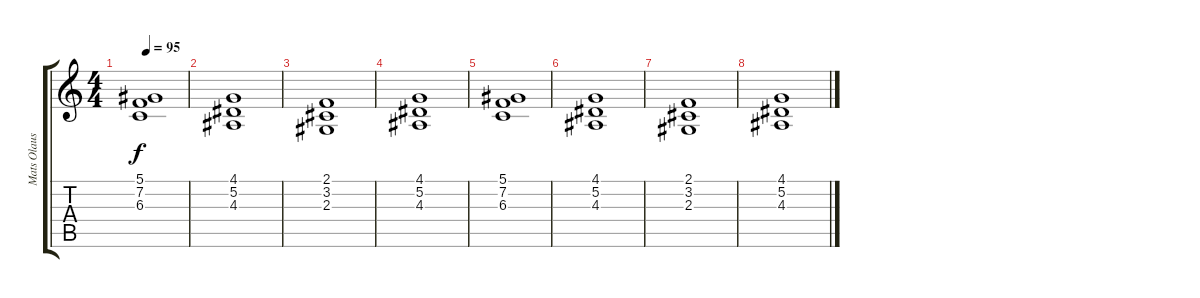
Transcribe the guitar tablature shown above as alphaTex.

\track ("Mats Olausson" "Mats Olaus") {instrument stringensemble1}
\staff {score tabs}
\tuning (Eb4 Bb3 Gb3 Db3 Ab2 Eb2) {hide}
\ts (4 4)
\tempo 95
\clef g2
\ks c
(5.1 7.2 6.3).1{dy f} |
(4.1 5.2 4.3).1 |
(2.1 3.2 2.3).1 |
(4.1 5.2 4.3).1 |
(5.1 7.2 6.3).1 |
(4.1 5.2 4.3).1 |
(2.1 3.2 2.3).1 |
(4.1 5.2 4.3).1
